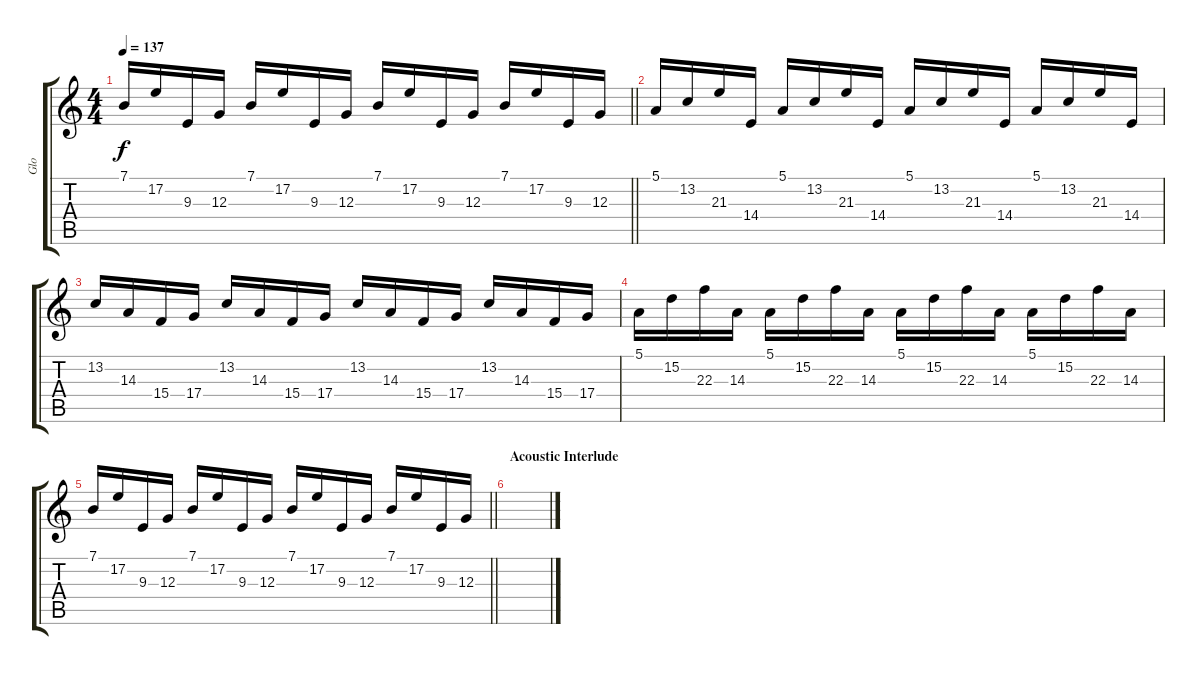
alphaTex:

\track ("Glo" "Glo") {instrument lead1square}
\staff {score tabs}
\tuning (E4 B3 G3 D3 A2 E2) {hide}
\ts (4 4)
\tempo 137
\clef g2
\barLineRight lightlight
\ks c
7.1.16{dy f} 17.2.16 9.3.16 12.3.16 7.1.16 17.2.16 9.3.16 12.3.16 7.1.16 17.2.16 9.3.16 12.3.16 7.1.16 17.2.16 9.3.16 12.3.16 |
5.1.16 13.2.16 21.3.16 14.4.16 5.1.16 13.2.16 21.3.16 14.4.16 5.1.16 13.2.16 21.3.16 14.4.16 5.1.16 13.2.16 21.3.16 14.4.16 |
13.2.16 14.3.16 15.4.16 17.4.16 13.2.16 14.3.16 15.4.16 17.4.16 13.2.16 14.3.16 15.4.16 17.4.16 13.2.16 14.3.16 15.4.16 17.4.16 |
5.1.16 15.2.16 22.3.16 14.3.16 5.1.16 15.2.16 22.3.16 14.3.16 5.1.16 15.2.16 22.3.16 14.3.16 5.1.16 15.2.16 22.3.16 14.3.16 |
\barLineRight lightlight
7.1.16 17.2.16 9.3.16 12.3.16 7.1.16 17.2.16 9.3.16 12.3.16 7.1.16 17.2.16 9.3.16 12.3.16 7.1.16 17.2.16 9.3.16 12.3.16 |
\section ("" "Acoustic Interlude")
